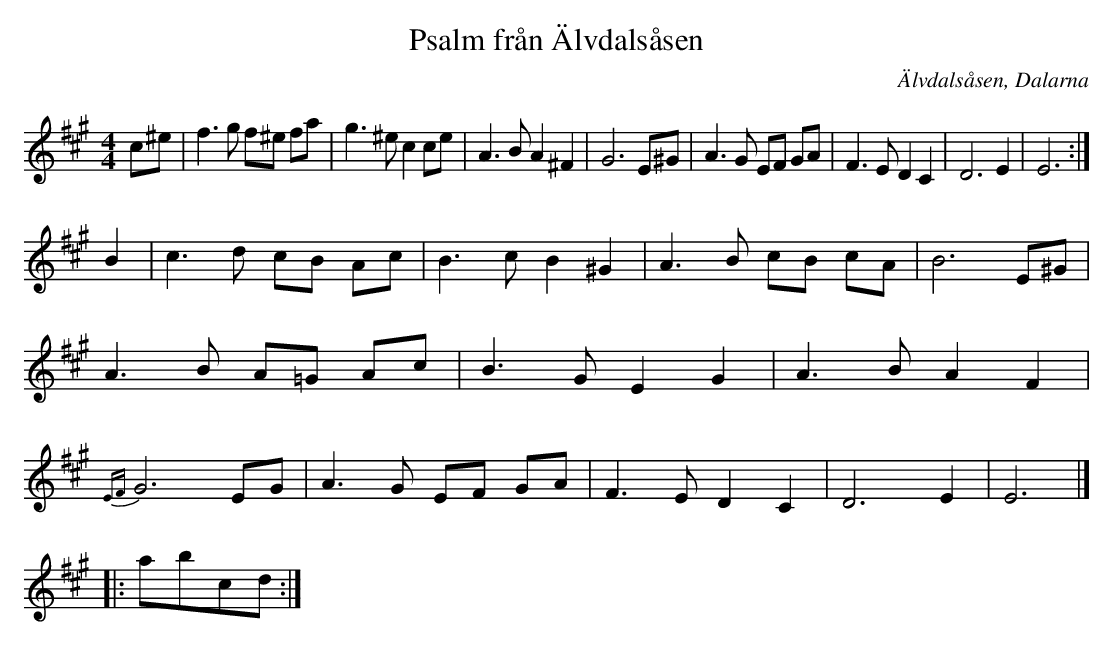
X:1
T:Psalm från Älvdalsåsen
O:Älvdalsåsen, Dalarna
M:4/4
L:1/8
K:A
c^e | f3g f^e fa | g3 ^e c2ce | A3BA2^F2 | G6E^G | A3G EF GA | F3ED2C2 | D6E2 | E6 :|]
B2 | c3d cB Ac | B3cB2^G2 | A3B cB cA | B6E^G | A3B A=G Ac| B3G E2G2| A3BA2 F2| {EF}G6EG| A3G EF GA | F3ED2C2 | D6E2 | E6 |]
|: abcd :|
